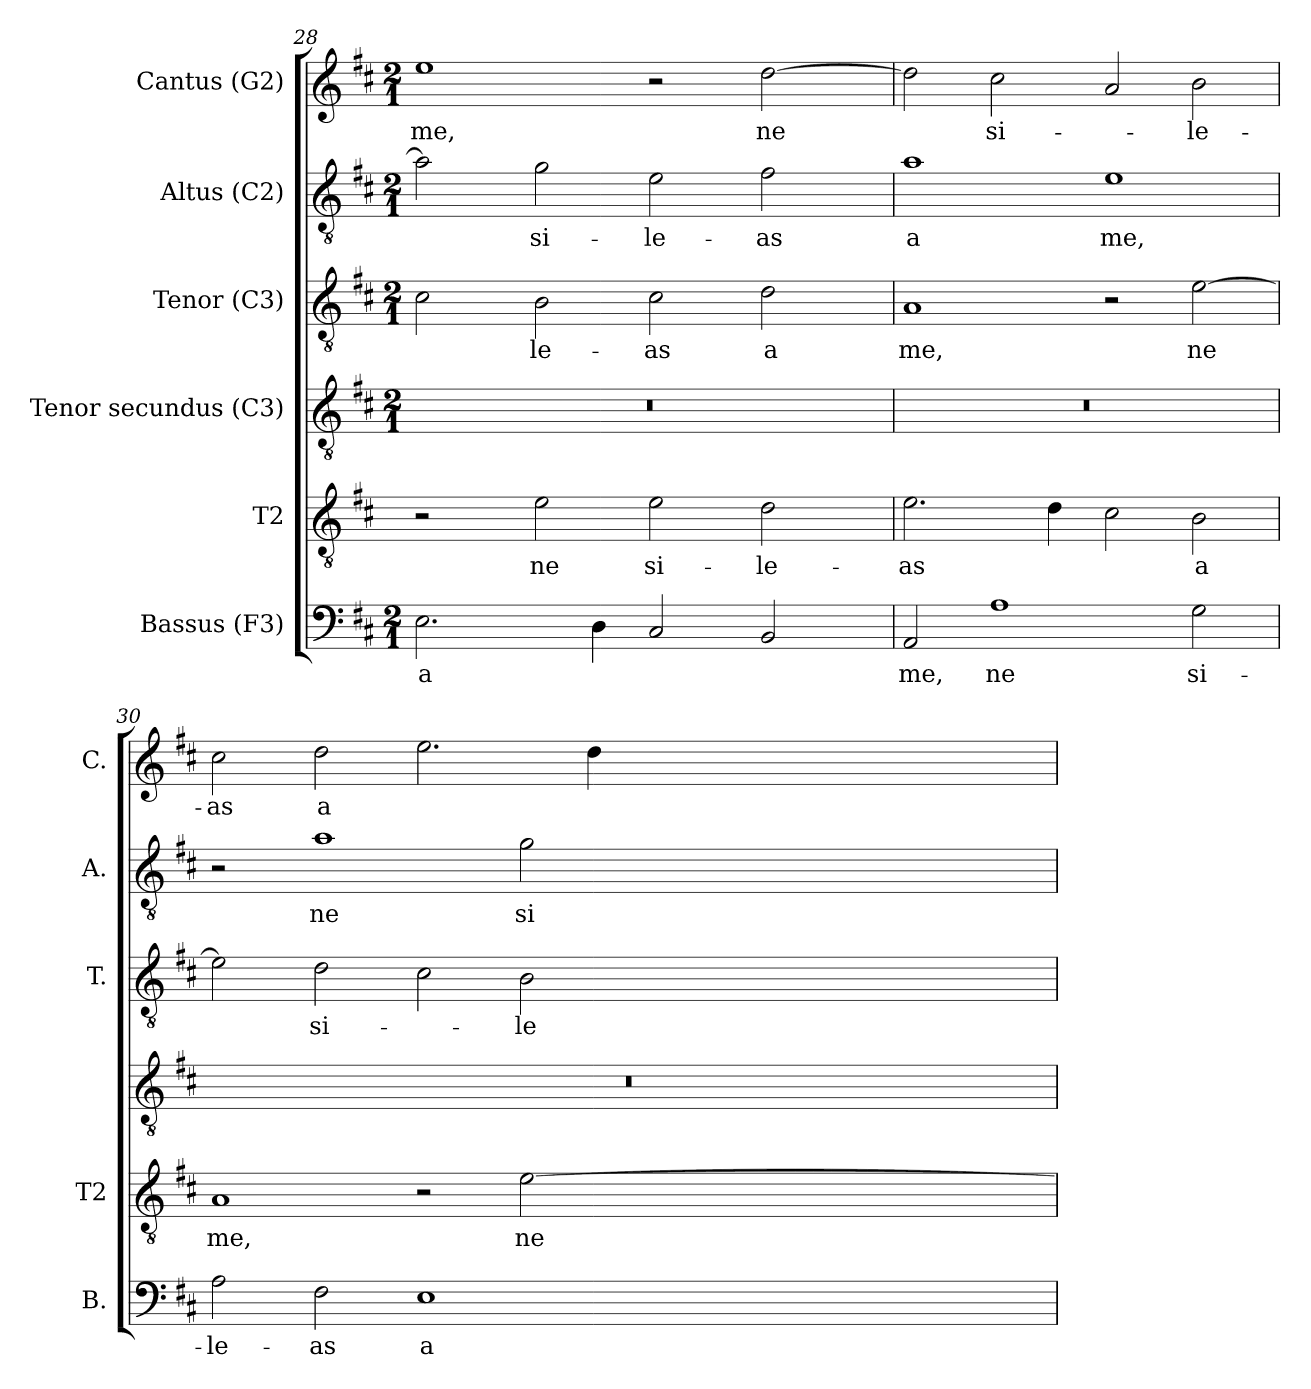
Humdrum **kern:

**kern	**text	**kern	**text	**kern	**kern	**text	**kern	**text	**kern	**text
*part6	*part6	*part5	*part5	*part4	*part3	*part3	*part2	*part2	*part1	*part1
*staff6	*staff6	*staff5	*staff5	*staff4	*staff3	*staff3	*staff2	*staff2	*staff1	*staff1
*I"Bassus (F3)	*	*I"T2	*	*I"Tenor secundus (C3)	*I"Tenor (C3)	*	*I"Altus (C2)	*	*I"Cantus (G2)	*
*I'B.	*	*I'T2	*	*	*I'T.	*	*I'A.	*	*I'C.	*
!!LO:LB:g=z
*clefF4	*	*clefGv2	*	*clefGv2	*clefGv2	*	*clefGv2	*	*clefG2	*
*k[f#c#]	*	*k[f#c#]	*	*k[f#c#]	*k[f#c#]	*	*k[f#c#]	*	*k[f#c#]	*
*D:	*	*D:	*	*D:	*D:	*	*D:	*	*D:	*
*M2/1	*	*	*	*M2/1	*M2/1	*	*M2/1	*	*M2/1	*
=28	=28	=28	=28	=28	=28	=28	=28	=28	=28	=28
!	!LO:LY:b:cj	!	!	!	!	!	!	!	!	!LO:LY:b:cj
*	*	*^	*	*	*	*	*	*	*	*
2.E\	a	2r	8ryy	.	0r	2c#\	.	2a\]	.	1ee	me,
.	.	.	64ryy	.	.	.	.	.	.	.	.
.	.	.	1ryy	.	.	.	.	.	.	.	.
!	!	!	!	!LO:LY:b:cj	!	!	!LO:LY:b:cj	!	!LO:LY:b:cj	!	!
.	.	2e\	.	ne	.	2B\	-le-	2g\	si-	.	.
4D\	.	.	.	.	.	.	.	.	.	.	.
!	!	!	!	!LO:LY:b:cj	!	!	!LO:LY:b:cj	!	!LO:LY:b:cj	!	!
2C#/	.	2e\	.	si-	.	2c#\	-as	2e\	-le-	2r	.
.	.	.	2ryy	.	.	.	.	.	.	.	.
!	!	!	!	!LO:LY:b:cj	!	!	!LO:LY:b:cj	!	!LO:LY:b:cj	!	!LO:LY:b:cj
2BB/	.	2d\	.	-le-	.	2d\	a	2f#\	-as	[>2dd\	ne
.	.	.	4ryy	.	.	.	.	.	.	.	.
.	.	.	16..ryy	.	.	.	.	.	.	.	.
=29	=29	=29	=29	=29	=29	=29	=29	=29	=29	=29	=29
!	!LO:LY:b:cj	!	!	!LO:LY:b:cj	!	!	!LO:LY:b:cj	!	!LO:LY:b:rj	!	!
*	*	*v	*v	*	*	*	*	*	*	*	*
2AA/	me,	2.e\	-as	0r	1A	me,	1a	a	2dd\]	.
!	!LO:LY:b:cj	!	!	!	!	!	!	!	!	!LO:LY:b:cj
1A	ne	.	.	.	.	.	.	.	2cc#\	si-
.	.	4d\	.	.	.	.	.	.	.	.
!	!	!	!	!	!	!	!	!LO:LY:b:cj	!	!
.	.	2c#\	.	.	2r	.	1e	me,	2a/	.
!	!LO:LY:b:cj	!	!LO:LY:b:cj	!	!	!LO:LY:b:cj	!	!	!	!LO:LY:b:cj
2G\	si-	2B\	a	.	[>2e\	ne	.	.	2b\	-le-
=30	=30	=30	=30	=30	=30	=30	=30	=30	=30	=30
!	!LO:LY:b:cj	!	!LO:LY:b:cj	!	!	!	!	!	!	!LO:LY:b:cj
2A\	-le-	1A	me,	0r	2e\]	.	2r	.	2cc#\	-as
!	!LO:LY:b:cj	!	!	!	!	!LO:LY:b:cj	!	!LO:LY:b:cj	!	!LO:LY:b:cj
2F#\	-as	.	.	.	2d\	si-	1a	ne	2dd\	a
!	!LO:LY:b:rj	!	!	!	!	!	!	!	!	!
1E	a	2r	.	.	2c#\	.	.	.	2.ee\	.
!	!	!	!LO:LY:b:cj	!	!	!LO:LY:b:cj	!	!LO:LY:b:cj	!	!
.	.	[>2e\	ne	.	2B\	-le-	2g\	si-	.	.
.	.	.	.	.	.	.	.	.	4dd\	.
=	=	=	=	=	=	=	=	=	=	=
*-	*-	*-	*-	*-	*-	*-	*-	*-	*-	*-
